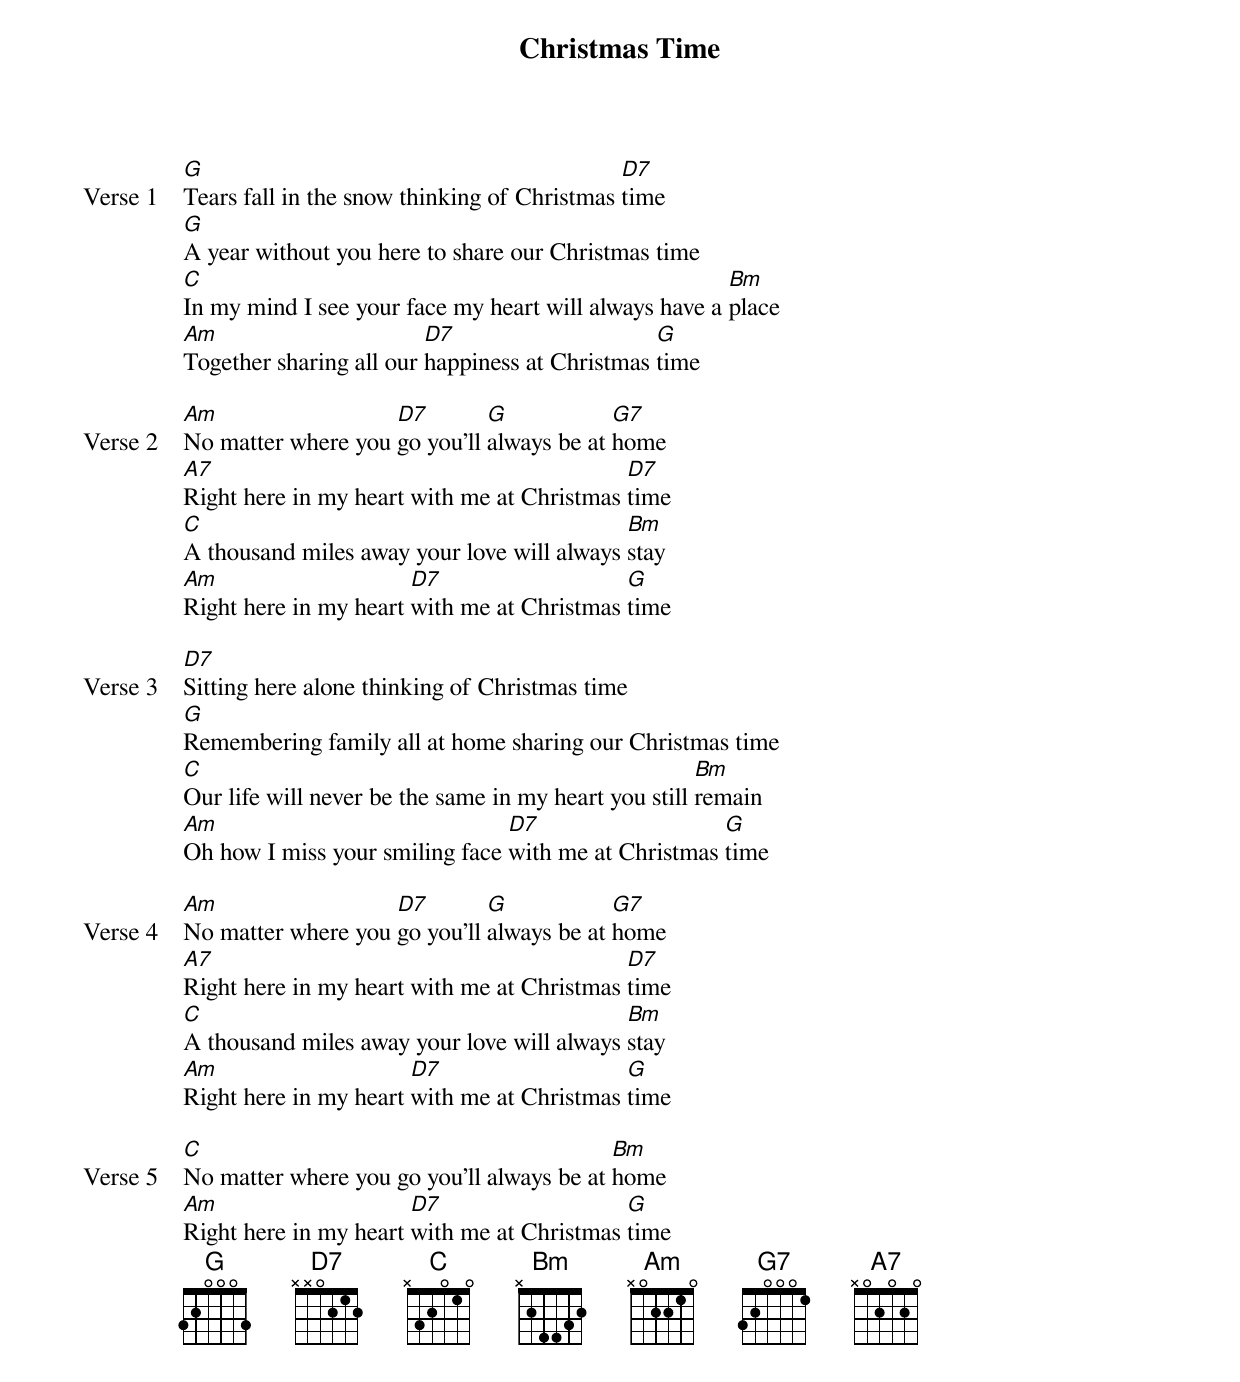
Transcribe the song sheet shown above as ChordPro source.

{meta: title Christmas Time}
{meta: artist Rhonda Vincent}

{start_of_verse: Verse 1}
[G]Tears fall in the snow thinking of Christmas [D7]time
[G]A year without you here to share our Christmas time
[C]In my mind I see your face my heart will always have a [Bm]place
[Am]Together sharing all our [D7]happiness at Christmas [G]time
{end_of_verse}

{start_of_verse: Verse 2}
[Am]No matter where you [D7]go you'll [G]always be at [G7]home
[A7]Right here in my heart with me at Christmas [D7]time
[C]A thousand miles away your love will always [Bm]stay
[Am]Right here in my heart [D7]with me at Christmas [G]time
{end_of_verse}

{start_of_verse: Verse 3}
[D7]Sitting here alone thinking of Christmas time
[G]Remembering family all at home sharing our Christmas time
[C]Our life will never be the same in my heart you still [Bm]remain
[Am]Oh how I miss your smiling face [D7]with me at Christmas [G]time
{end_of_verse}

{start_of_verse: Verse 4}
[Am]No matter where you [D7]go you'll [G]always be at [G7]home
[A7]Right here in my heart with me at Christmas [D7]time
[C]A thousand miles away your love will always [Bm]stay
[Am]Right here in my heart [D7]with me at Christmas [G]time
{end_of_verse}

{start_of_verse: Verse 5}
[C]No matter where you go you'll always be at [Bm]home
[Am]Right here in my heart [D7]with me at Christmas [G]time
{end_of_verse}
